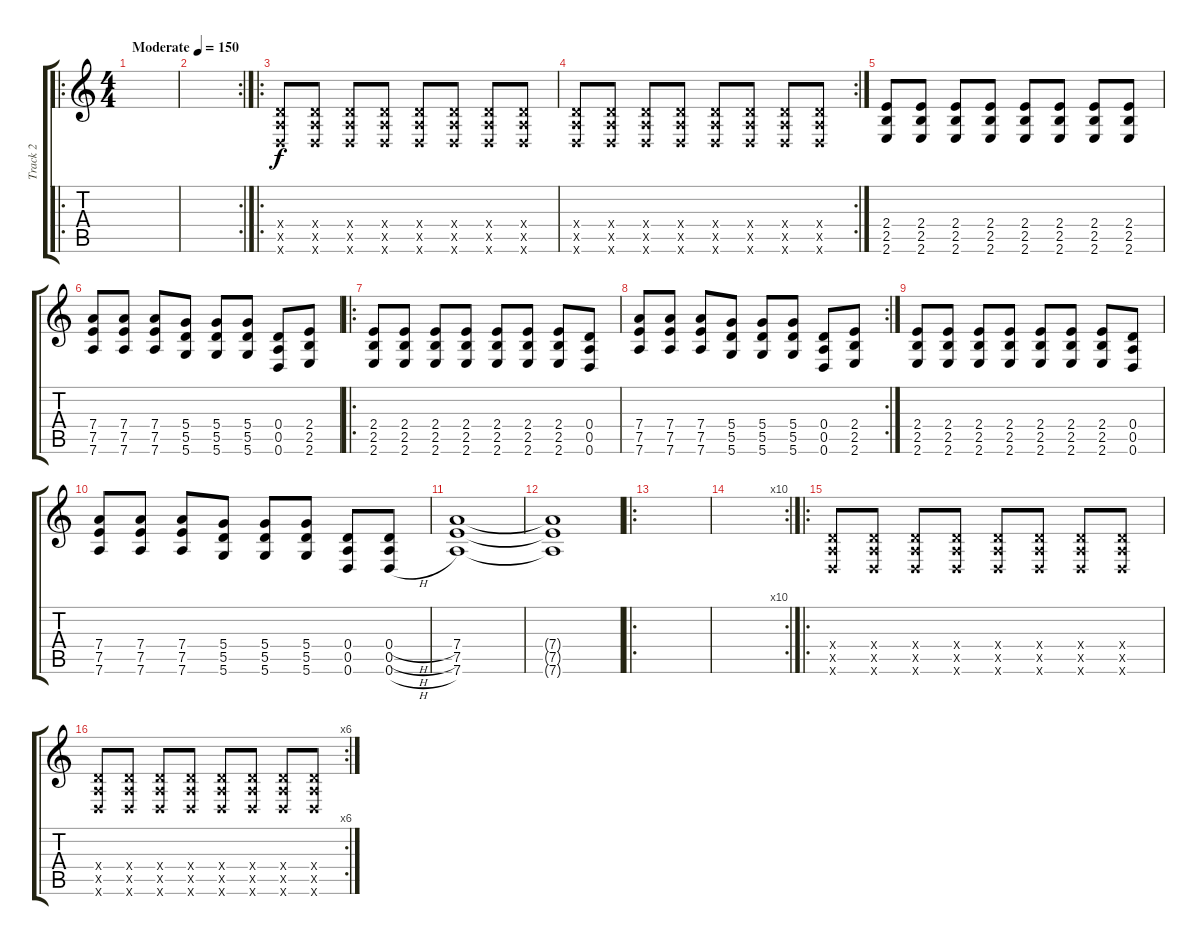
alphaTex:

\track ("Track 2" "Track 2") {instrument distortionguitar}
\staff {score tabs}
\tuning (E4 B3 G3 D3 A2 D2) {hide}
\ro
\ts (4 4)
\tempo (150 "Moderate")
\clef g2
\ks c
|
\rc 2
|
\ro
(0.4{x} 0.5{x} 0.6{x}).8 (0.4{x} 0.5{x} 0.6{x}).8 (0.4{x} 0.5{x} 0.6{x}).8 (0.4{x} 0.5{x} 0.6{x}).8 (0.4{x} 0.5{x} 0.6{x}).8 (0.4{x} 0.5{x} 0.6{x}).8 (0.4{x} 0.5{x} 0.6{x}).8 (0.4{x} 0.5{x} 0.6{x}).8 |
\rc 2
(0.4{x} 0.5{x} 0.6{x}).8 (0.4{x} 0.5{x} 0.6{x}).8 (0.4{x} 0.5{x} 0.6{x}).8 (0.4{x} 0.5{x} 0.6{x}).8 (0.4{x} 0.5{x} 0.6{x}).8 (0.4{x} 0.5{x} 0.6{x}).8 (0.4{x} 0.5{x} 0.6{x}).8 (0.4{x} 0.5{x} 0.6{x}).8 |
(2.4 2.5 2.6).8 (2.4 2.5 2.6).8 (2.4 2.5 2.6).8 (2.4 2.5 2.6).8 (2.4 2.5 2.6).8 (2.4 2.5 2.6).8 (2.4 2.5 2.6).8 (2.4 2.5 2.6).8 |
(7.4 7.5 7.6).8 (7.4 7.5 7.6).8 (7.4 7.5 7.6).8 (5.4 5.5 5.6).8 (5.4 5.5 5.6).8 (5.4 5.5 5.6).8 (0.4 0.5 0.6).8 (2.4 2.5 2.6).8 |
\ro
(2.4 2.5 2.6).8 (2.4 2.5 2.6).8 (2.4 2.5 2.6).8 (2.4 2.5 2.6).8 (2.4 2.5 2.6).8 (2.4 2.5 2.6).8 (2.4 2.5 2.6).8 (0.4 0.5 0.6).8 |
\rc 2
(7.4 7.5 7.6).8 (7.4 7.5 7.6).8 (7.4 7.5 7.6).8 (5.4 5.5 5.6).8 (5.4 5.5 5.6).8 (5.4 5.5 5.6).8 (0.4 0.5 0.6).8 (2.4 2.5 2.6).8 |
(2.4 2.5 2.6).8 (2.4 2.5 2.6).8 (2.4 2.5 2.6).8 (2.4 2.5 2.6).8 (2.4 2.5 2.6).8 (2.4 2.5 2.6).8 (2.4 2.5 2.6).8 (0.4 0.5 0.6).8 |
(7.4 7.5 7.6).8 (7.4 7.5 7.6).8 (7.4 7.5 7.6).8 (5.4 5.5 5.6).8 (5.4 5.5 5.6).8 (5.4 5.5 5.6).8 (0.4 0.5 0.6).8 (0.4{h} 0.5{h} 0.6{h}).8 |
(7.4 7.5 7.6).1 |
(7.4{t} 7.5{t} 7.6{t}).1 |
\ro
|
\rc 10
|
\ro
(0.4{x} 0.5{x} 0.6{x}).8 (0.4{x} 0.5{x} 0.6{x}).8 (0.4{x} 0.5{x} 0.6{x}).8 (0.4{x} 0.5{x} 0.6{x}).8 (0.4{x} 0.5{x} 0.6{x}).8 (0.4{x} 0.5{x} 0.6{x}).8 (0.4{x} 0.5{x} 0.6{x}).8 (0.4{x} 0.5{x} 0.6{x}).8 |
\rc 6
(0.4{x} 0.5{x} 0.6{x}).8 (0.4{x} 0.5{x} 0.6{x}).8 (0.4{x} 0.5{x} 0.6{x}).8 (0.4{x} 0.5{x} 0.6{x}).8 (0.4{x} 0.5{x} 0.6{x}).8 (0.4{x} 0.5{x} 0.6{x}).8 (0.4{x} 0.5{x} 0.6{x}).8 (0.4{x} 0.5{x} 0.6{x}).8
